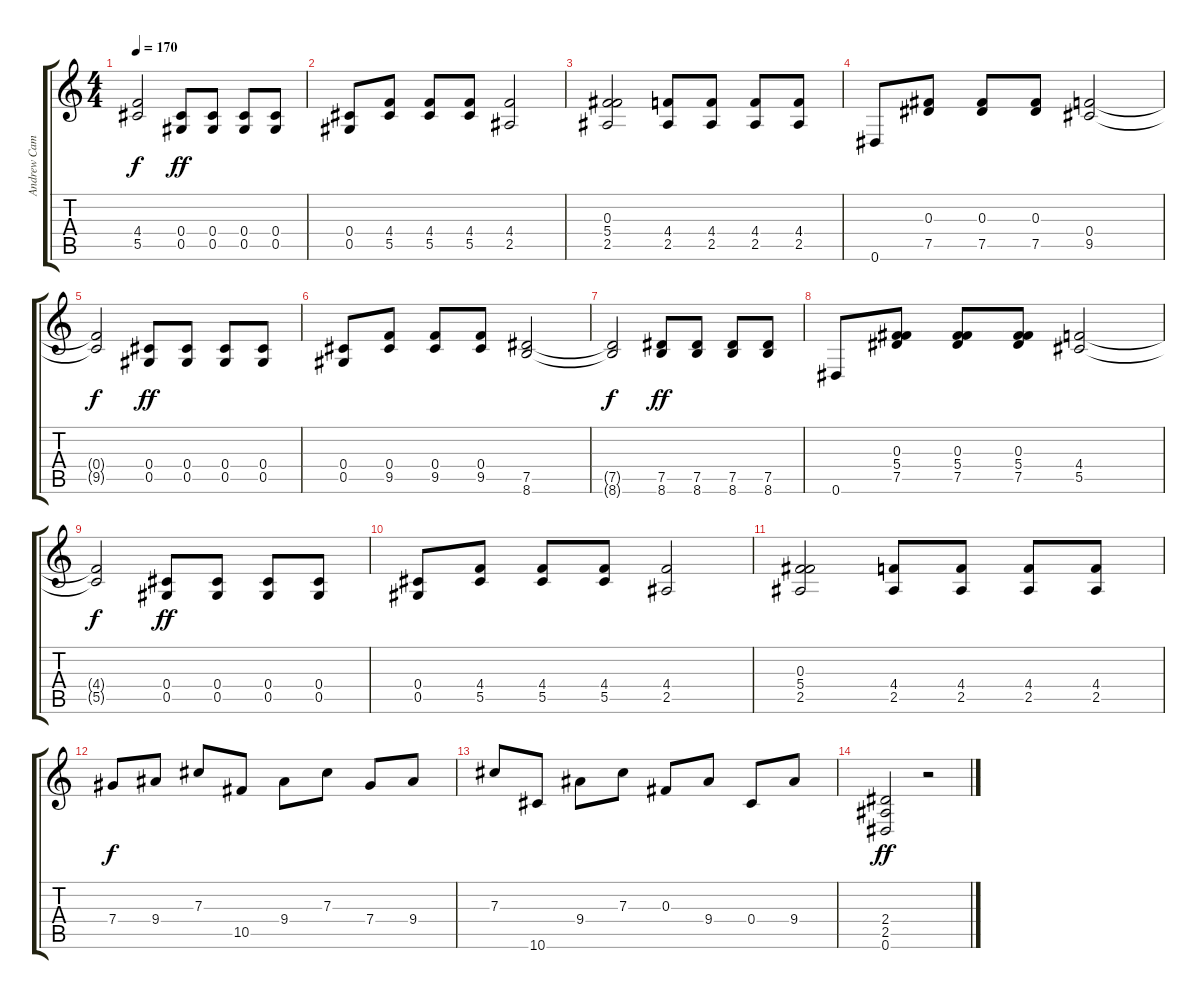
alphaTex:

\track ("Andrew Campbell - Rythm" "Andrew Cam") {instrument distortionguitar}
\staff {score tabs}
\tuning (Eb4 Bb3 Gb3 Db3 Ab2 Eb2) {hide}
\ts (4 4)
\tempo 170
\clef g2
\ks c
(4.4{t} 5.5{t}).2{dy f} (0.4 0.5).8{dy ff} (0.4 0.5).8 (0.4 0.5).8 (0.4 0.5).8 |
(0.4 0.5).8 (4.4 5.5).8 (4.4 5.5).8 (4.4 5.5).8 (4.4 2.5).2 |
(0.3 5.4 2.5).2 (4.4 2.5).8 (4.4 2.5).8 (4.4 2.5).8 (4.4 2.5).8 |
0.6.8 (0.3 7.5).8 (0.3 7.5).8 (0.3 7.5).8 (0.4 9.5).2 |
(0.4{t} 9.5{t}).2{dy f} (0.4 0.5).8{dy ff} (0.4 0.5).8 (0.4 0.5).8 (0.4 0.5).8 |
(0.4 0.5).8 (0.4 9.5).8 (0.4 9.5).8 (0.4 9.5).8 (7.5 8.6).2 |
(7.5{t} 8.6{t}).2{dy f} (7.5 8.6).8{dy ff} (7.5 8.6).8 (7.5 8.6).8 (7.5 8.6).8 |
0.6.8 (0.3 5.4 7.5).8 (0.3 5.4 7.5).8 (0.3 5.4 7.5).8 (4.4 5.5).2 |
(4.4{t} 5.5{t}).2{dy f} (0.4 0.5).8{dy ff} (0.4 0.5).8 (0.4 0.5).8 (0.4 0.5).8 |
(0.4 0.5).8 (4.4 5.5).8 (4.4 5.5).8 (4.4 5.5).8 (4.4 2.5).2 |
(0.3 5.4 2.5).2 (4.4 2.5).8 (4.4 2.5).8 (4.4 2.5).8 (4.4 2.5).8 |
7.4.8{dy f} 9.4.8 7.3.8 10.5.8 9.4.8 7.3.8 7.4.8 9.4.8 |
7.3.8 10.6.8 9.4.8 7.3.8 0.3.8 9.4.8 0.4.8 9.4.8 |
(2.4 2.5 0.6).2{dy ff} r.2
